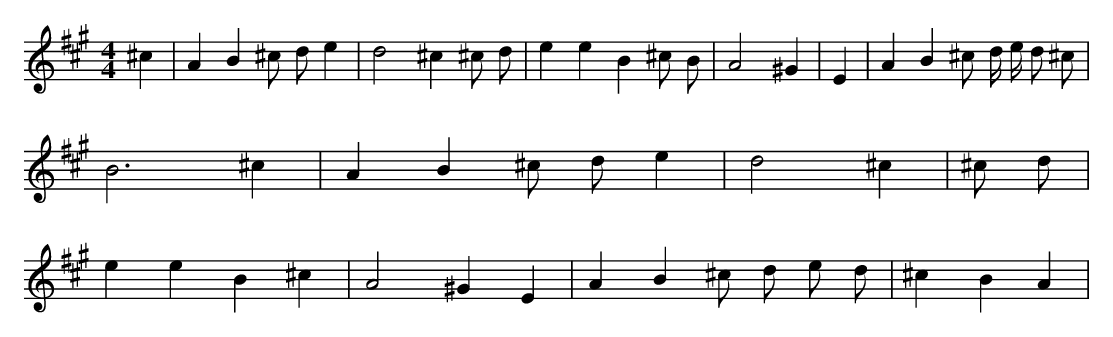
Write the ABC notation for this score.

X:1
M:4/4
L:1/8
K:A
^c2 | A2 B2 ^c d e2 | d4 ^c2 ^c d | e2 e2 B2 ^c B | A4 ^G2 | E2 | A2 B2 ^c d/2 e/2 d ^c | B6 ^c2 | A2 B2 ^c d e2 | d4 ^c2 | ^c d | e2 e2 B2 ^c2 | A4 ^G2 E2 | A2 B2 ^c d e d | ^c2 B2 A2 |
